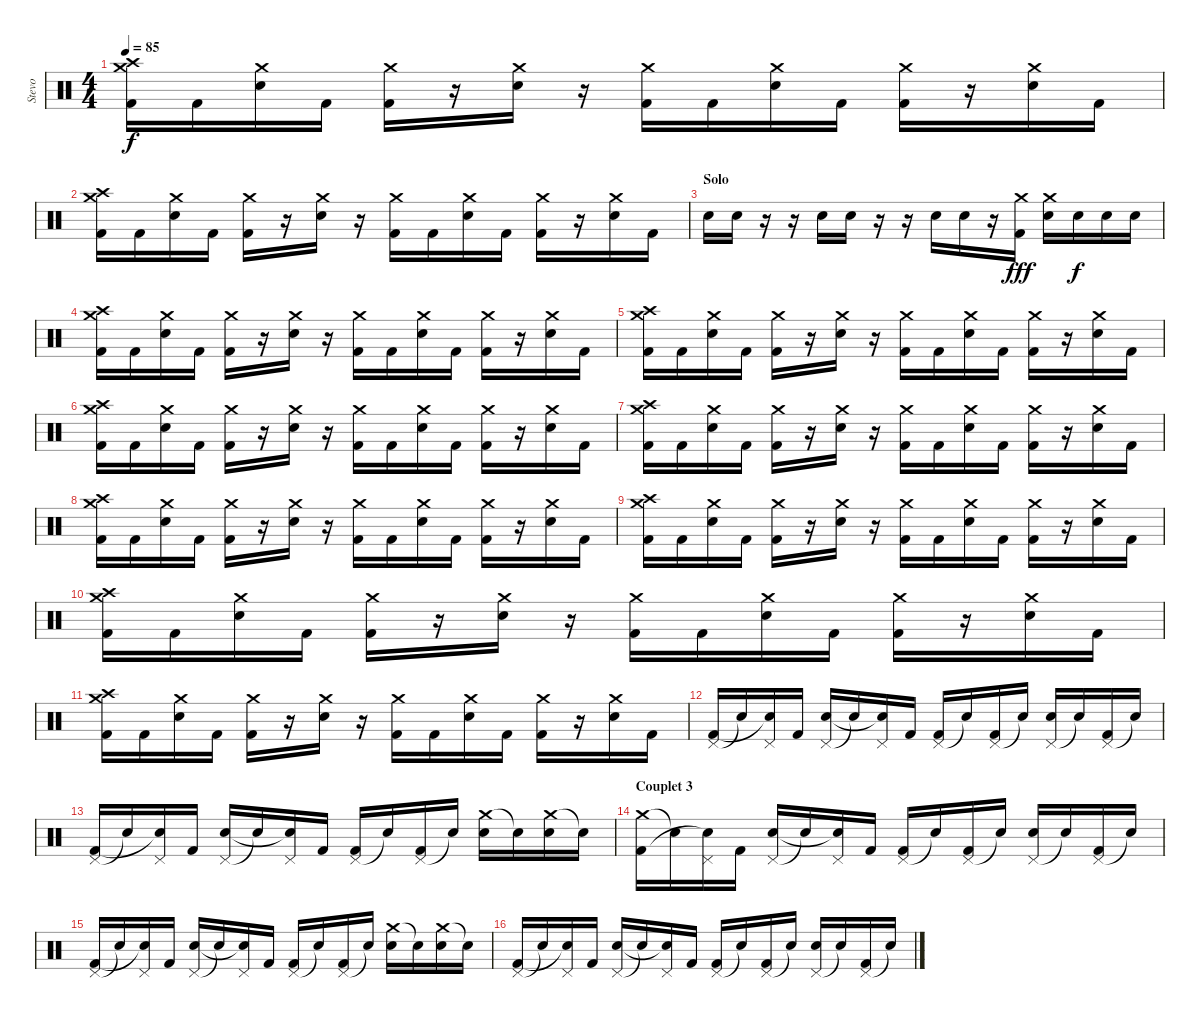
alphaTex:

\track ("Stevo" "Stevo") {instrument percussion}
\staff {score}
\articulation defaults
\ts (4 4)
\tempo 85
\clef neutral
\ks c
("Crash high (hit)" "Crash medium (hit)" "Kick (hit) 2").16{dy f} "Kick (hit) 2".16 ("Crash medium (hit)" "Electric Snare (hit)").16 "Kick (hit) 2".16 ("Crash medium (hit)" "Kick (hit) 2").16 r.16 ("Crash medium (hit)" "Electric Snare (hit)").16 r.16 ("Crash medium (hit)" "Kick (hit) 2").16 "Kick (hit) 2".16 ("Crash medium (hit)" "Electric Snare (hit)").16 "Kick (hit) 2".16 ("Crash medium (hit)" "Kick (hit) 2").16 r.16 ("Crash medium (hit)" "Electric Snare (hit)").16 "Kick (hit) 2".16 |
("Crash high (hit)" "Crash medium (hit)" "Kick (hit) 2").16 "Kick (hit) 2".16 ("Crash medium (hit)" "Electric Snare (hit)").16 "Kick (hit) 2".16 ("Crash medium (hit)" "Kick (hit) 2").16 r.16 ("Crash medium (hit)" "Electric Snare (hit)").16 r.16 ("Crash medium (hit)" "Kick (hit) 2").16 "Kick (hit) 2".16 ("Crash medium (hit)" "Electric Snare (hit)").16 "Kick (hit) 2".16 ("Crash medium (hit)" "Kick (hit) 2").16 r.16 ("Crash medium (hit)" "Electric Snare (hit)").16 "Kick (hit) 2".16 |
\section ("" "Solo")
"Electric Snare (hit)".16 "Electric Snare (hit)".16 r.16 r.16 "Electric Snare (hit)".16 "Electric Snare (hit)".16 r.16 r.16 "Electric Snare (hit)".16 "Electric Snare (hit)".16 r.16 ("Crash medium (hit)" "Kick (hit) 2").16{dy fff} ("Crash medium (hit)" "Electric Snare (hit)").16 "Electric Snare (hit)".16{dy f} "Electric Snare (hit)".16 "Electric Snare (hit)".16 |
("Crash high (hit)" "Crash medium (hit)" "Kick (hit) 2").16 "Kick (hit) 2".16 ("Crash medium (hit)" "Electric Snare (hit)").16 "Kick (hit) 2".16 ("Crash medium (hit)" "Kick (hit) 2").16 r.16 ("Crash medium (hit)" "Electric Snare (hit)").16 r.16 ("Crash medium (hit)" "Kick (hit) 2").16 "Kick (hit) 2".16 ("Crash medium (hit)" "Electric Snare (hit)").16 "Kick (hit) 2".16 ("Crash medium (hit)" "Kick (hit) 2").16 r.16 ("Crash medium (hit)" "Electric Snare (hit)").16 "Kick (hit) 2".16 |
("Crash high (hit)" "Crash medium (hit)" "Kick (hit) 2").16 "Kick (hit) 2".16 ("Crash medium (hit)" "Electric Snare (hit)").16 "Kick (hit) 2".16 ("Crash medium (hit)" "Kick (hit) 2").16 r.16 ("Crash medium (hit)" "Electric Snare (hit)").16 r.16 ("Crash medium (hit)" "Kick (hit) 2").16 "Kick (hit) 2".16 ("Crash medium (hit)" "Electric Snare (hit)").16 "Kick (hit) 2".16 ("Crash medium (hit)" "Kick (hit) 2").16 r.16 ("Crash medium (hit)" "Electric Snare (hit)").16 "Kick (hit) 2".16 |
("Crash high (hit)" "Crash medium (hit)" "Kick (hit) 2").16 "Kick (hit) 2".16 ("Crash medium (hit)" "Electric Snare (hit)").16 "Kick (hit) 2".16 ("Crash medium (hit)" "Kick (hit) 2").16 r.16 ("Crash medium (hit)" "Electric Snare (hit)").16 r.16 ("Crash medium (hit)" "Kick (hit) 2").16 "Kick (hit) 2".16 ("Crash medium (hit)" "Electric Snare (hit)").16 "Kick (hit) 2".16 ("Crash medium (hit)" "Kick (hit) 2").16 r.16 ("Crash medium (hit)" "Electric Snare (hit)").16 "Kick (hit) 2".16 |
("Crash high (hit)" "Crash medium (hit)" "Kick (hit) 2").16 "Kick (hit) 2".16 ("Crash medium (hit)" "Electric Snare (hit)").16 "Kick (hit) 2".16 ("Crash medium (hit)" "Kick (hit) 2").16 r.16 ("Crash medium (hit)" "Electric Snare (hit)").16 r.16 ("Crash medium (hit)" "Kick (hit) 2").16 "Kick (hit) 2".16 ("Crash medium (hit)" "Electric Snare (hit)").16 "Kick (hit) 2".16 ("Crash medium (hit)" "Kick (hit) 2").16 r.16 ("Crash medium (hit)" "Electric Snare (hit)").16 "Kick (hit) 2".16 |
("Crash high (hit)" "Crash medium (hit)" "Kick (hit) 2").16 "Kick (hit) 2".16 ("Crash medium (hit)" "Electric Snare (hit)").16 "Kick (hit) 2".16 ("Crash medium (hit)" "Kick (hit) 2").16 r.16 ("Crash medium (hit)" "Electric Snare (hit)").16 r.16 ("Crash medium (hit)" "Kick (hit) 2").16 "Kick (hit) 2".16 ("Crash medium (hit)" "Electric Snare (hit)").16 "Kick (hit) 2".16 ("Crash medium (hit)" "Kick (hit) 2").16 r.16 ("Crash medium (hit)" "Electric Snare (hit)").16 "Kick (hit) 2".16 |
("Crash high (hit)" "Crash medium (hit)" "Kick (hit) 2").16 "Kick (hit) 2".16 ("Crash medium (hit)" "Electric Snare (hit)").16 "Kick (hit) 2".16 ("Crash medium (hit)" "Kick (hit) 2").16 r.16 ("Crash medium (hit)" "Electric Snare (hit)").16 r.16 ("Crash medium (hit)" "Kick (hit) 2").16 "Kick (hit) 2".16 ("Crash medium (hit)" "Electric Snare (hit)").16 "Kick (hit) 2".16 ("Crash medium (hit)" "Kick (hit) 2").16 r.16 ("Crash medium (hit)" "Electric Snare (hit)").16 "Kick (hit) 2".16 |
("Crash high (hit)" "Crash medium (hit)" "Kick (hit) 2").16 "Kick (hit) 2".16 ("Crash medium (hit)" "Electric Snare (hit)").16 "Kick (hit) 2".16 ("Crash medium (hit)" "Kick (hit) 2").16 r.16 ("Crash medium (hit)" "Electric Snare (hit)").16 r.16 ("Crash medium (hit)" "Kick (hit) 2").16 "Kick (hit) 2".16 ("Crash medium (hit)" "Electric Snare (hit)").16 "Kick (hit) 2".16 ("Crash medium (hit)" "Kick (hit) 2").16 r.16 ("Crash medium (hit)" "Electric Snare (hit)").16 "Kick (hit) 2".16 |
("Crash high (hit)" "Crash medium (hit)" "Kick (hit) 2").16 "Kick (hit) 2".16 ("Crash medium (hit)" "Electric Snare (hit)").16 "Kick (hit) 2".16 ("Crash medium (hit)" "Kick (hit) 2").16 r.16 ("Crash medium (hit)" "Electric Snare (hit)").16 r.16 ("Crash medium (hit)" "Kick (hit) 2").16 "Kick (hit) 2".16 ("Crash medium (hit)" "Electric Snare (hit)").16 "Kick (hit) 2".16 ("Crash medium (hit)" "Kick (hit) 2").16 r.16 ("Crash medium (hit)" "Electric Snare (hit)").16 "Kick (hit) 2".16 |
("Pedal Hi-Hat (hit)" "Kick (hit) 2").16 "Snare (hit)"{t}.16 ("Pedal Hi-Hat (hit)" "Snare (hit)"{t}).16 "Kick (hit) 2".16 ("Pedal Hi-Hat (hit)" "Electric Snare (hit)").16 "Snare (hit)"{t}.16 ("Pedal Hi-Hat (hit)" "Snare (hit)"{t}).16 "Kick (hit) 2".16 ("Pedal Hi-Hat (hit)" "Kick (hit) 2").16 "Snare (hit)"{t}.16 ("Pedal Hi-Hat (hit)" "Kick (hit) 2").16 "Snare (hit)"{t}.16 ("Pedal Hi-Hat (hit)" "Electric Snare (hit)").16 "Snare (hit)"{t}.16 ("Pedal Hi-Hat (hit)" "Kick (hit) 2").16 "Snare (hit)"{t}.16 |
("Pedal Hi-Hat (hit)" "Kick (hit) 2").16 "Snare (hit)"{t}.16 ("Pedal Hi-Hat (hit)" "Snare (hit)"{t}).16 "Kick (hit) 2".16 ("Pedal Hi-Hat (hit)" "Electric Snare (hit)").16 "Snare (hit)"{t}.16 ("Pedal Hi-Hat (hit)" "Snare (hit)"{t}).16 "Kick (hit) 2".16 ("Pedal Hi-Hat (hit)" "Kick (hit) 2").16 "Snare (hit)"{t}.16 ("Pedal Hi-Hat (hit)" "Kick (hit) 2").16 "Snare (hit)"{t}.16 ("Crash medium (hit)" "Electric Snare (hit)").16 "Snare (hit)"{t}.16 ("Crash medium (hit)" "Electric Snare (hit)").16 "Snare (hit)"{t}.16 |
\section ("" "Couplet 3")
("Crash medium (hit)" "Kick (hit) 2").16 "Snare (hit)"{t}.16 ("Pedal Hi-Hat (hit)" "Snare (hit)"{t}).16 "Kick (hit) 2".16 ("Pedal Hi-Hat (hit)" "Electric Snare (hit)").16 "Snare (hit)"{t}.16 ("Pedal Hi-Hat (hit)" "Snare (hit)"{t}).16 "Kick (hit) 2".16 ("Pedal Hi-Hat (hit)" "Kick (hit) 2").16 "Snare (hit)"{t}.16 ("Pedal Hi-Hat (hit)" "Kick (hit) 2").16 "Snare (hit)"{t}.16 ("Pedal Hi-Hat (hit)" "Electric Snare (hit)").16 "Snare (hit)"{t}.16 ("Pedal Hi-Hat (hit)" "Kick (hit) 2").16 "Snare (hit)"{t}.16 |
("Pedal Hi-Hat (hit)" "Kick (hit) 2").16 "Snare (hit)"{t}.16 ("Pedal Hi-Hat (hit)" "Snare (hit)"{t}).16 "Kick (hit) 2".16 ("Pedal Hi-Hat (hit)" "Electric Snare (hit)").16 "Snare (hit)"{t}.16 ("Pedal Hi-Hat (hit)" "Snare (hit)"{t}).16 "Kick (hit) 2".16 ("Pedal Hi-Hat (hit)" "Kick (hit) 2").16 "Snare (hit)"{t}.16 ("Pedal Hi-Hat (hit)" "Kick (hit) 2").16 "Snare (hit)"{t}.16 ("Crash medium (hit)" "Electric Snare (hit)").16 "Snare (hit)"{t}.16 ("Crash medium (hit)" "Electric Snare (hit)").16 "Snare (hit)"{t}.16 |
("Pedal Hi-Hat (hit)" "Kick (hit) 2").16 "Snare (hit)"{t}.16 ("Pedal Hi-Hat (hit)" "Snare (hit)"{t}).16 "Kick (hit) 2".16 ("Pedal Hi-Hat (hit)" "Electric Snare (hit)").16 "Snare (hit)"{t}.16 ("Pedal Hi-Hat (hit)" "Snare (hit)"{t}).16 "Kick (hit) 2".16 ("Pedal Hi-Hat (hit)" "Kick (hit) 2").16 "Snare (hit)"{t}.16 ("Pedal Hi-Hat (hit)" "Kick (hit) 2").16 "Snare (hit)"{t}.16 ("Pedal Hi-Hat (hit)" "Electric Snare (hit)").16 "Snare (hit)"{t}.16 ("Pedal Hi-Hat (hit)" "Kick (hit) 2").16 "Snare (hit)"{t}.16
